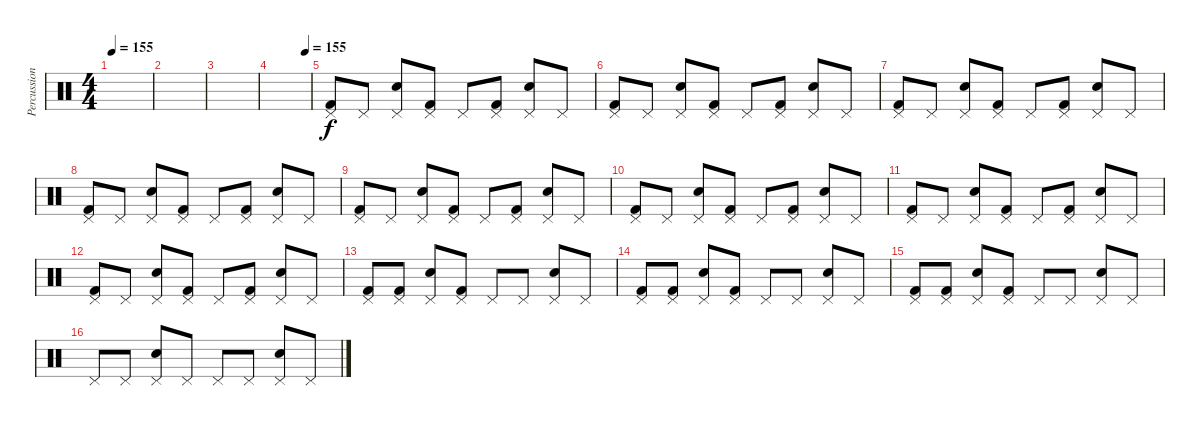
\track ("Percussion" "Percussion") {instrument percussion}
\staff {score}
\articulation defaults
\ts (4 4)
\tempo 155
\tempo 125
\tempo 155
\clef neutral
\ks c
|
|
|
\tempo (155 0.875)
|
("Pedal Hi-Hat (hit)" "Kick (hit) 2").8 "Pedal Hi-Hat (hit)".8 ("Pedal Hi-Hat (hit)" "Electric Snare (hit)").8 ("Pedal Hi-Hat (hit)" "Kick (hit) 2").8 "Pedal Hi-Hat (hit)".8 ("Pedal Hi-Hat (hit)" "Kick (hit) 2").8 ("Pedal Hi-Hat (hit)" "Electric Snare (hit)").8 "Pedal Hi-Hat (hit)".8 |
("Pedal Hi-Hat (hit)" "Kick (hit) 2").8 "Pedal Hi-Hat (hit)".8 ("Pedal Hi-Hat (hit)" "Electric Snare (hit)").8 ("Pedal Hi-Hat (hit)" "Kick (hit) 2").8 "Pedal Hi-Hat (hit)".8 ("Pedal Hi-Hat (hit)" "Kick (hit) 2").8 ("Pedal Hi-Hat (hit)" "Electric Snare (hit)").8 "Pedal Hi-Hat (hit)".8 |
("Pedal Hi-Hat (hit)" "Kick (hit) 2").8 "Pedal Hi-Hat (hit)".8 ("Pedal Hi-Hat (hit)" "Electric Snare (hit)").8 ("Pedal Hi-Hat (hit)" "Kick (hit) 2").8 "Pedal Hi-Hat (hit)".8 ("Pedal Hi-Hat (hit)" "Kick (hit) 2").8 ("Pedal Hi-Hat (hit)" "Electric Snare (hit)").8 "Pedal Hi-Hat (hit)".8 |
("Pedal Hi-Hat (hit)" "Kick (hit) 2").8 "Pedal Hi-Hat (hit)".8 ("Pedal Hi-Hat (hit)" "Electric Snare (hit)").8 ("Pedal Hi-Hat (hit)" "Kick (hit) 2").8 "Pedal Hi-Hat (hit)".8 ("Pedal Hi-Hat (hit)" "Kick (hit) 2").8 ("Pedal Hi-Hat (hit)" "Electric Snare (hit)").8 "Pedal Hi-Hat (hit)".8 |
("Pedal Hi-Hat (hit)" "Kick (hit) 2").8 "Pedal Hi-Hat (hit)".8 ("Pedal Hi-Hat (hit)" "Electric Snare (hit)").8 ("Pedal Hi-Hat (hit)" "Kick (hit) 2").8 "Pedal Hi-Hat (hit)".8 ("Pedal Hi-Hat (hit)" "Kick (hit) 2").8 ("Pedal Hi-Hat (hit)" "Electric Snare (hit)").8 "Pedal Hi-Hat (hit)".8 |
("Pedal Hi-Hat (hit)" "Kick (hit) 2").8 "Pedal Hi-Hat (hit)".8 ("Pedal Hi-Hat (hit)" "Electric Snare (hit)").8 ("Pedal Hi-Hat (hit)" "Kick (hit) 2").8 "Pedal Hi-Hat (hit)".8 ("Pedal Hi-Hat (hit)" "Kick (hit) 2").8 ("Pedal Hi-Hat (hit)" "Electric Snare (hit)").8 "Pedal Hi-Hat (hit)".8 |
("Pedal Hi-Hat (hit)" "Kick (hit) 2").8 "Pedal Hi-Hat (hit)".8 ("Pedal Hi-Hat (hit)" "Electric Snare (hit)").8 ("Pedal Hi-Hat (hit)" "Kick (hit) 2").8 "Pedal Hi-Hat (hit)".8 ("Pedal Hi-Hat (hit)" "Kick (hit) 2").8 ("Pedal Hi-Hat (hit)" "Electric Snare (hit)").8 "Pedal Hi-Hat (hit)".8 |
("Pedal Hi-Hat (hit)" "Kick (hit) 2").8 "Pedal Hi-Hat (hit)".8 ("Pedal Hi-Hat (hit)" "Electric Snare (hit)").8 ("Pedal Hi-Hat (hit)" "Kick (hit) 2").8 "Pedal Hi-Hat (hit)".8 ("Pedal Hi-Hat (hit)" "Kick (hit) 2").8 ("Pedal Hi-Hat (hit)" "Electric Snare (hit)").8 "Pedal Hi-Hat (hit)".8 |
("Pedal Hi-Hat (hit)" "Kick (hit) 2").8 ("Pedal Hi-Hat (hit)" "Kick (hit) 2").8 ("Pedal Hi-Hat (hit)" "Electric Snare (hit)").8 ("Pedal Hi-Hat (hit)" "Kick (hit) 2").8 "Pedal Hi-Hat (hit)".8 "Pedal Hi-Hat (hit)".8 ("Pedal Hi-Hat (hit)" "Electric Snare (hit)").8 "Pedal Hi-Hat (hit)".8 |
("Pedal Hi-Hat (hit)" "Kick (hit) 2").8 ("Pedal Hi-Hat (hit)" "Kick (hit) 2").8 ("Pedal Hi-Hat (hit)" "Electric Snare (hit)").8 ("Pedal Hi-Hat (hit)" "Kick (hit) 2").8 "Pedal Hi-Hat (hit)".8 "Pedal Hi-Hat (hit)".8 ("Pedal Hi-Hat (hit)" "Electric Snare (hit)").8 "Pedal Hi-Hat (hit)".8 |
("Pedal Hi-Hat (hit)" "Kick (hit) 2").8 ("Pedal Hi-Hat (hit)" "Kick (hit) 2").8 ("Pedal Hi-Hat (hit)" "Electric Snare (hit)").8 ("Pedal Hi-Hat (hit)" "Kick (hit) 2").8 "Pedal Hi-Hat (hit)".8 "Pedal Hi-Hat (hit)".8 ("Pedal Hi-Hat (hit)" "Electric Snare (hit)").8 "Pedal Hi-Hat (hit)".8 |
"Pedal Hi-Hat (hit)".8 "Pedal Hi-Hat (hit)".8 ("Pedal Hi-Hat (hit)" "Electric Snare (hit)").8 "Pedal Hi-Hat (hit)".8 "Pedal Hi-Hat (hit)".8 "Pedal Hi-Hat (hit)".8 ("Pedal Hi-Hat (hit)" "Electric Snare (hit)").8 "Pedal Hi-Hat (hit)".8
